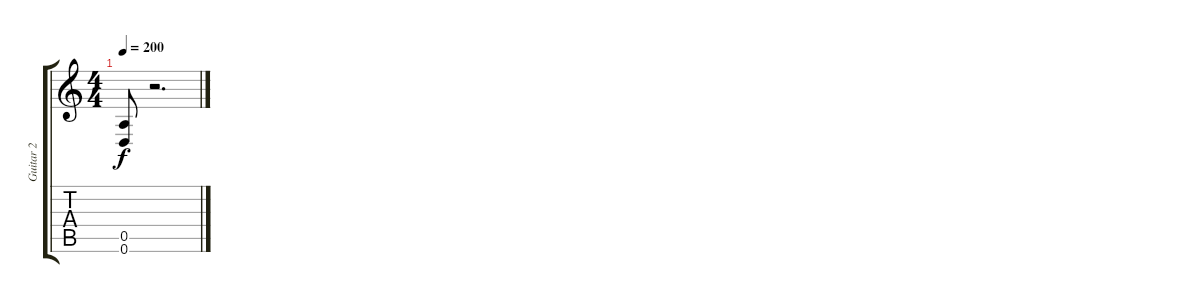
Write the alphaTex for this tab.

\track ("Guitar 2" "Guitar 2") {instrument distortionguitar}
\staff {score tabs}
\tuning (E4 B3 G3 D3 A2 D2) {hide}
\ts (4 4)
\tempo 200
\clef g2
\ks c
(0.5{t} 0.6{t}).8{dy f} r.2{d}
